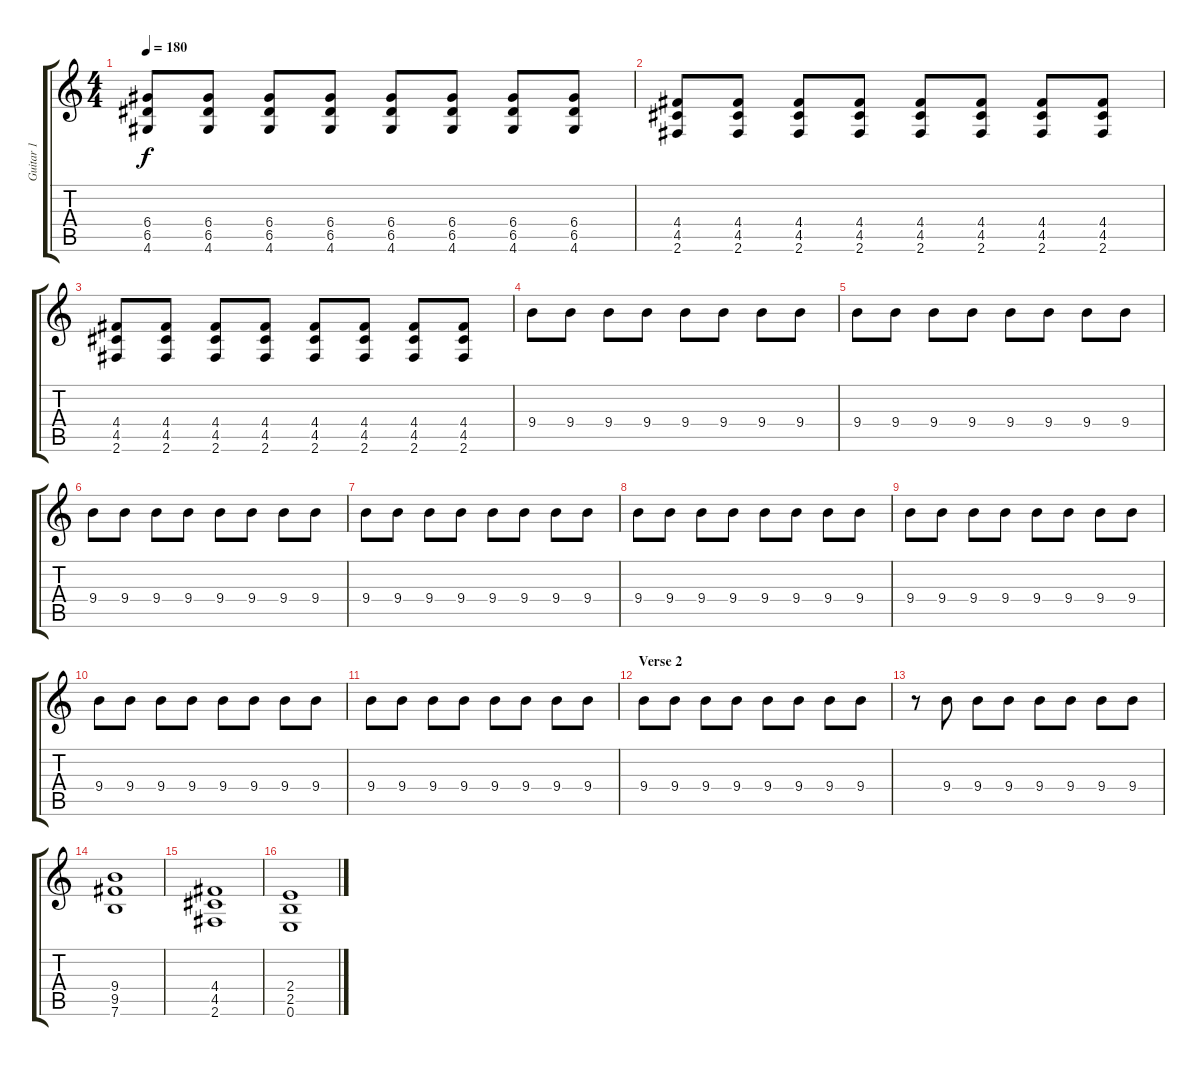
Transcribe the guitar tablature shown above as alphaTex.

\track ("Guitar 1" "Guitar 1") {instrument distortionguitar}
\staff {score tabs}
\tuning (E4 B3 G3 D3 A2 E2) {hide}
\ts (4 4)
\tempo 180
\clef g2
\ks c
(6.4 6.5 4.6).8{dy f} (6.4 6.5 4.6).8 (6.4 6.5 4.6).8 (6.4 6.5 4.6).8 (6.4 6.5 4.6).8 (6.4 6.5 4.6).8 (6.4 6.5 4.6).8 (6.4 6.5 4.6).8 |
(4.4 4.5 2.6).8 (4.4 4.5 2.6).8 (4.4 4.5 2.6).8 (4.4 4.5 2.6).8 (4.4 4.5 2.6).8 (4.4 4.5 2.6).8 (4.4 4.5 2.6).8 (4.4 4.5 2.6).8 |
(4.4 4.5 2.6).8 (4.4 4.5 2.6).8 (4.4 4.5 2.6).8 (4.4 4.5 2.6).8 (4.4 4.5 2.6).8 (4.4 4.5 2.6).8 (4.4 4.5 2.6).8 (4.4 4.5 2.6).8 |
9.4.8 9.4.8 9.4.8 9.4.8 9.4.8 9.4.8 9.4.8 9.4.8 |
9.4.8 9.4.8 9.4.8 9.4.8 9.4.8 9.4.8 9.4.8 9.4.8 |
9.4.8 9.4.8 9.4.8 9.4.8 9.4.8 9.4.8 9.4.8 9.4.8 |
9.4.8 9.4.8 9.4.8 9.4.8 9.4.8 9.4.8 9.4.8 9.4.8 |
9.4.8 9.4.8 9.4.8 9.4.8 9.4.8 9.4.8 9.4.8 9.4.8 |
9.4.8 9.4.8 9.4.8 9.4.8 9.4.8 9.4.8 9.4.8 9.4.8 |
9.4.8 9.4.8 9.4.8 9.4.8 9.4.8 9.4.8 9.4.8 9.4.8 |
9.4.8 9.4.8 9.4.8 9.4.8 9.4.8 9.4.8 9.4.8 9.4.8 |
\section ("" "Verse 2")
9.4.8 9.4.8 9.4.8 9.4.8 9.4.8 9.4.8 9.4.8 9.4.8 |
r.8 9.4.8 9.4.8 9.4.8 9.4.8 9.4.8 9.4.8 9.4.8 |
(9.4 9.5 7.6).1 |
(4.4 4.5 2.6).1 |
(2.4 2.5 0.6).1
